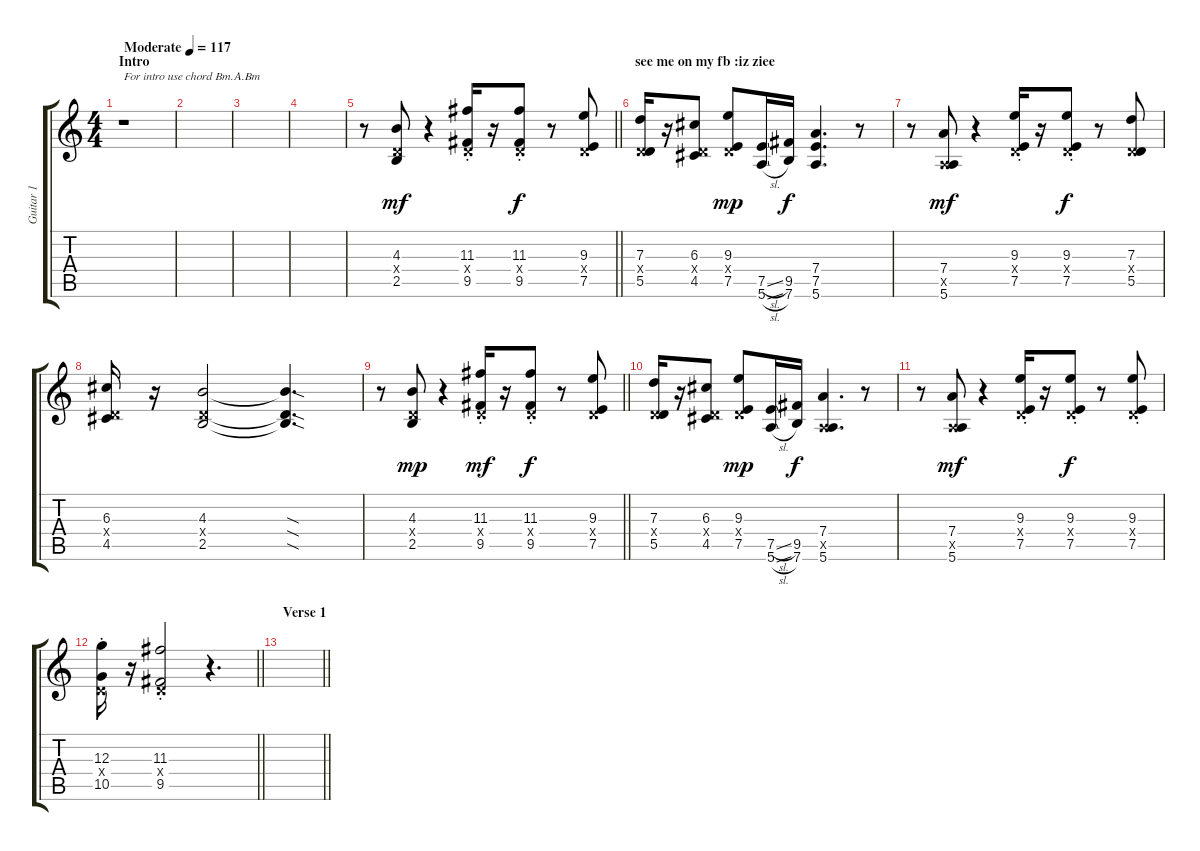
\track ("Guitar 1" "Guitar 1") {instrument overdrivenguitar}
\staff {score tabs}
\tuning (E4 B3 G3 D3 A2 E2) {hide}
\ts (4 4)
\section ("" "Intro")
\tempo (117 "Moderate")
\clef g2
\ks c
r.1{txt "For intro use chord Bm.A.Bm" dy mf instrument overdrivenguitar} |
|
|
|
\barLineRight lightlight
r.8 (4.3 0.4{x} 2.5).8 r.4 (11.3 0.4{x} 9.5{st}).16 r.16 (11.3 0.4{x} 9.5{st}).8{dy f} r.8 (9.3 0.4{x} 7.5).8 |
\section ("" "see me on my fb :iz ziee")
(7.3 0.4{x} 5.5).16 r.16 (6.3 0.4{x} 4.5).8 (9.3 0.4{x} 7.5).8{dy mp} (7.5{sl} 5.6{sl}).16 (9.5 7.6).16{dy f} (7.4 7.5 5.6).4{d} r.8 |
r.8 (7.4 0.5{x} 5.6).8{dy mf} r.4 (9.3 0.4{st x} 7.5).16 r.16 (9.3 0.4{x} 7.5{st}).8{dy f} r.8 (7.3 0.4{x} 5.5).8 |
(6.3 0.4{x} 4.5).16 r.16 (4.3 0.4{x} 2.5).2 (4.3{sod t} 0.4{sod t} 2.5{sod t}).4{d} |
\barLineRight lightlight
r.8 (4.3 0.4{x} 2.5).8{dy mp} r.4 (11.3 0.4{x} 9.5{st}).16{dy mf} r.16 (11.3 0.4{x} 9.5{st}).8{dy f} r.8 (9.3 0.4{x} 7.5).8 |
(7.3 0.4{x} 5.5).16 r.16 (6.3 0.4{x} 4.5).8 (9.3 0.4{x} 7.5).8{dy mp} (7.5{sl} 5.6{sl}).16 (9.5 7.6).16{dy f} (7.4 0.5{x} 5.6).4{d} r.8 |
r.8 (7.4 0.5{x} 5.6).8{dy mf} r.4 (9.3 0.4{st x} 7.5).16 r.16 (9.3 0.4{st x} 7.5).8{dy f} r.8 (9.3 0.4{st x} 7.5).8 |
\barLineRight lightlight
(12.3 0.4{st x} 10.5).16 r.16 (11.3 0.4{st x} 9.5).2 r.4{d} |
\section ("" "Verse 1")
\barLineRight lightlight
